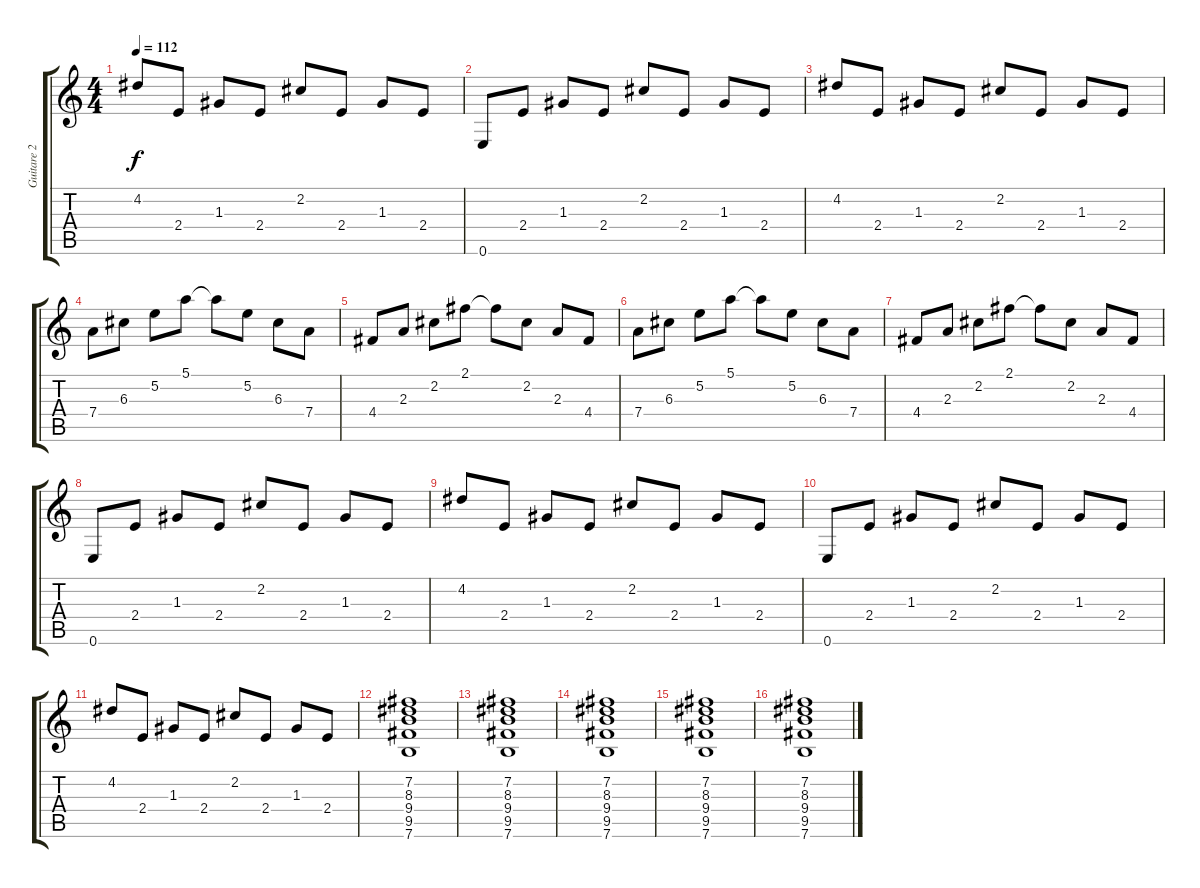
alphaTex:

\track ("Guitare 2" "Guitare 2") {instrument electricguitarmuted}
\staff {score tabs}
\tuning (E4 B3 G3 D3 A2 E2) {hide}
\ts (4 4)
\tempo 112
\clef g2
\ks c
4.2.8{dy f} 2.4.8 1.3.8 2.4.8 2.2.8 2.4.8 1.3.8 2.4.8 |
0.6.8 2.4.8 1.3.8 2.4.8 2.2.8 2.4.8 1.3.8 2.4.8 |
4.2.8 2.4.8 1.3.8 2.4.8 2.2.8 2.4.8 1.3.8 2.4.8 |
7.4.8 6.3.8 5.2.8 5.1.8 5.1{t}.8 5.2.8 6.3.8 7.4.8 |
4.4.8 2.3.8 2.2.8 2.1.8 2.1{t}.8 2.2.8 2.3.8 4.4.8 |
7.4.8 6.3.8 5.2.8 5.1.8 5.1{t}.8 5.2.8 6.3.8 7.4.8 |
4.4.8 2.3.8 2.2.8 2.1.8 2.1{t}.8 2.2.8 2.3.8 4.4.8 |
0.6.8 2.4.8 1.3.8 2.4.8 2.2.8 2.4.8 1.3.8 2.4.8 |
4.2.8 2.4.8 1.3.8 2.4.8 2.2.8 2.4.8 1.3.8 2.4.8 |
0.6.8 2.4.8 1.3.8 2.4.8 2.2.8 2.4.8 1.3.8 2.4.8 |
4.2.8 2.4.8 1.3.8 2.4.8 2.2.8 2.4.8 1.3.8 2.4.8 |
(7.2 8.3 9.4 9.5 7.6).1 |
(7.2 8.3 9.4 9.5 7.6).1 |
(7.2 8.3 9.4 9.5 7.6).1 |
(7.2 8.3 9.4 9.5 7.6).1 |
(7.2 8.3 9.4 9.5 7.6).1
